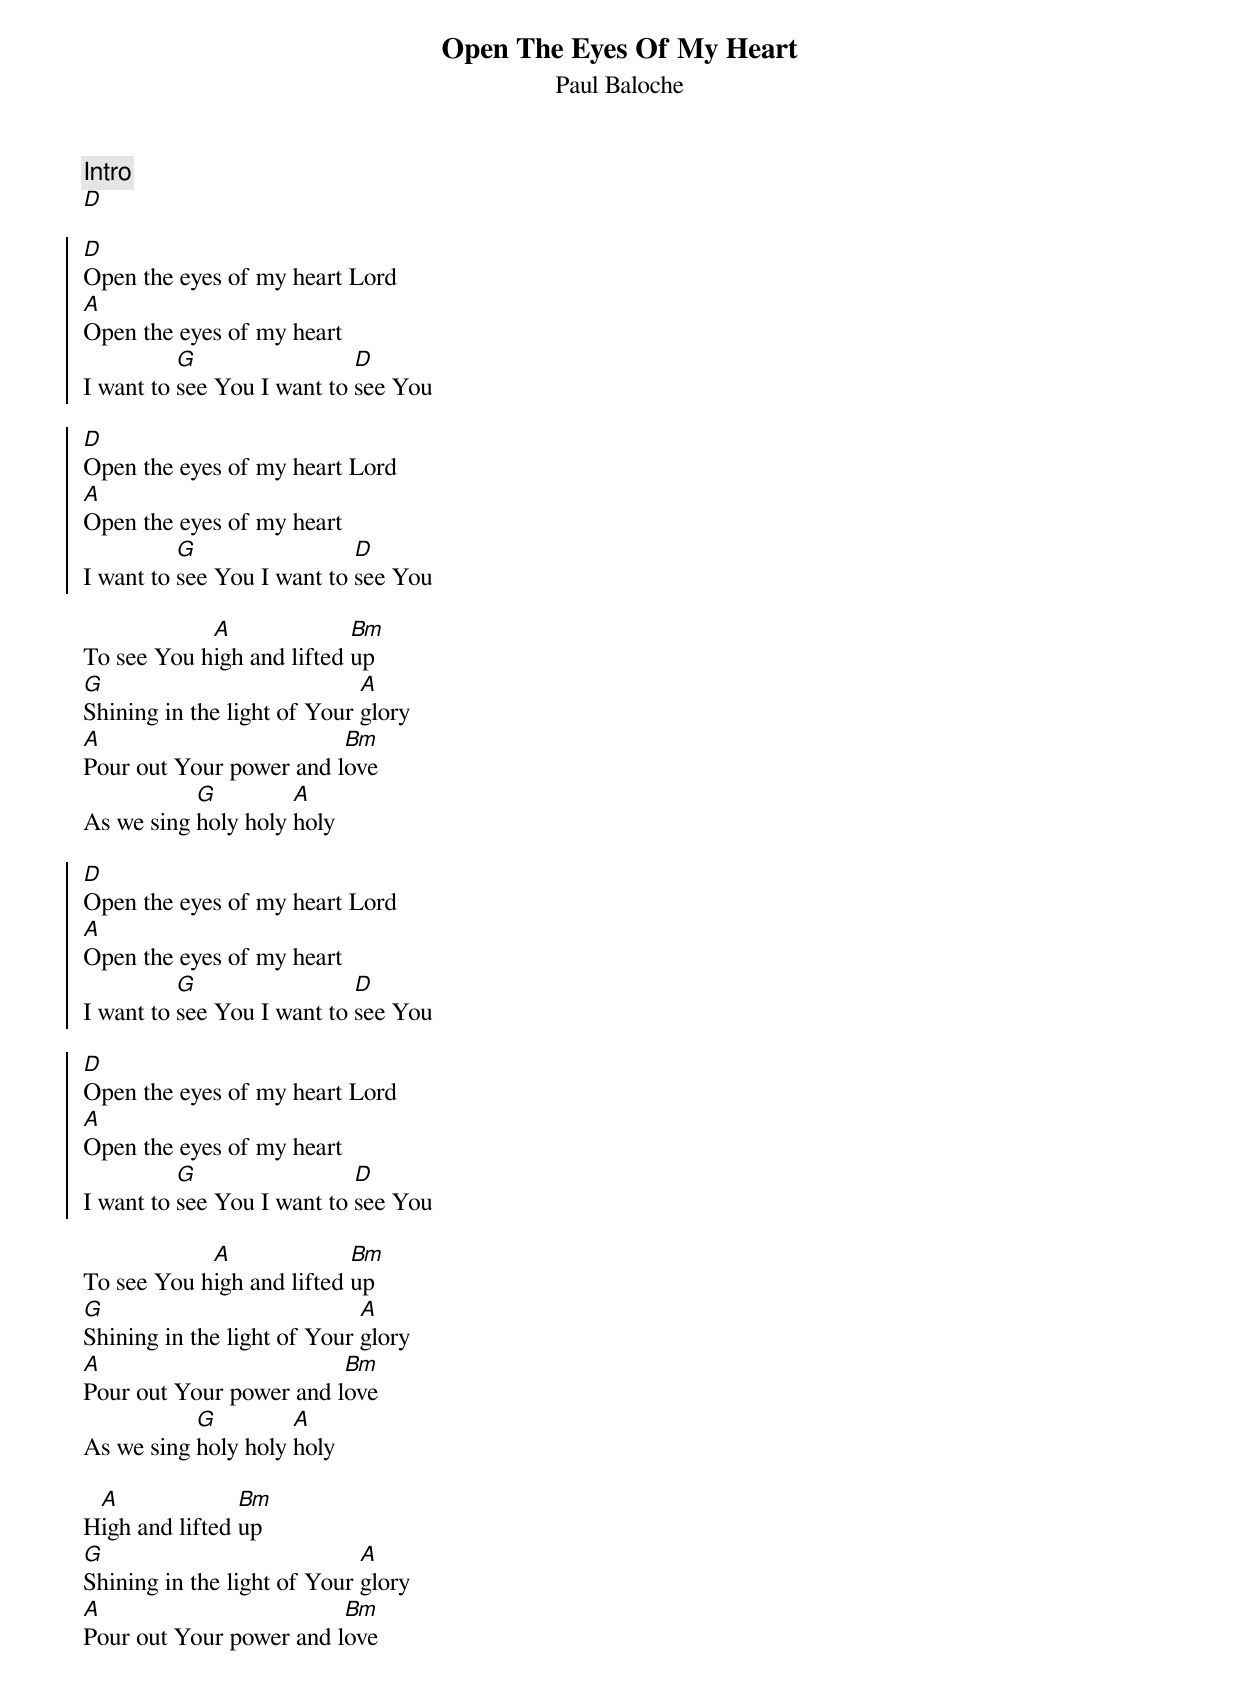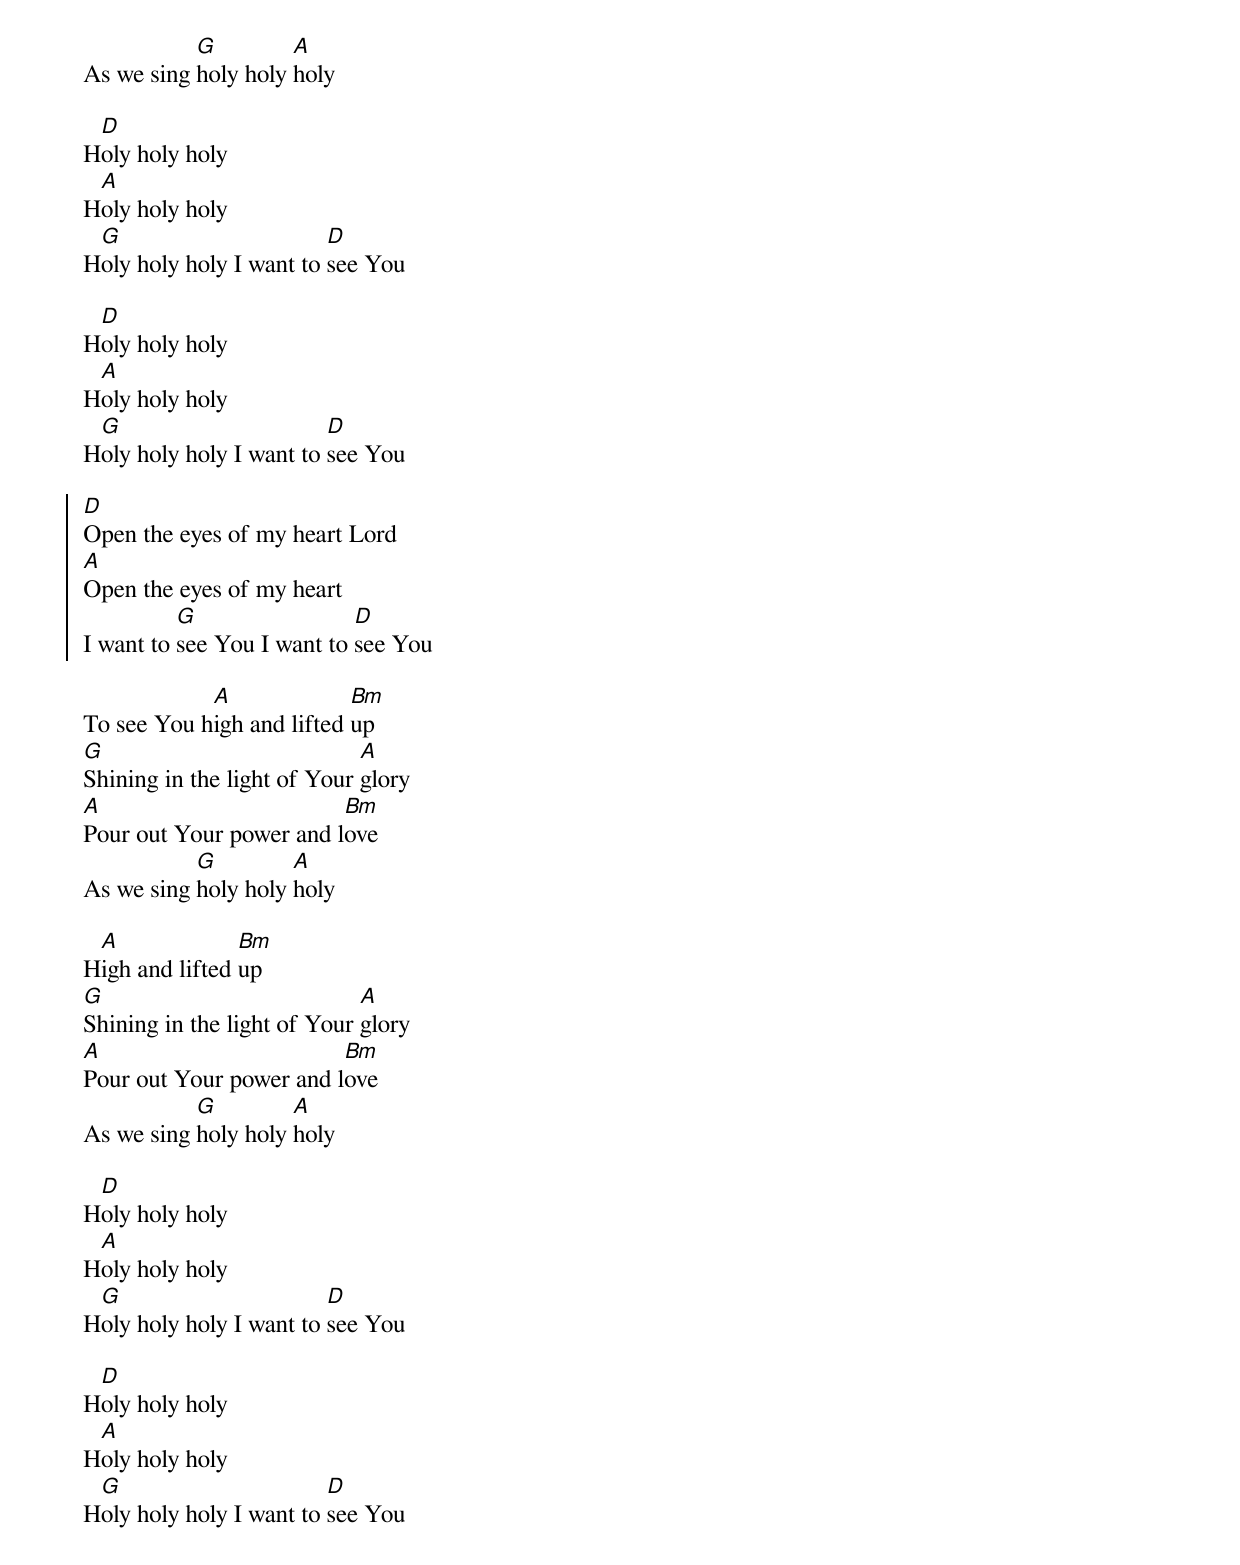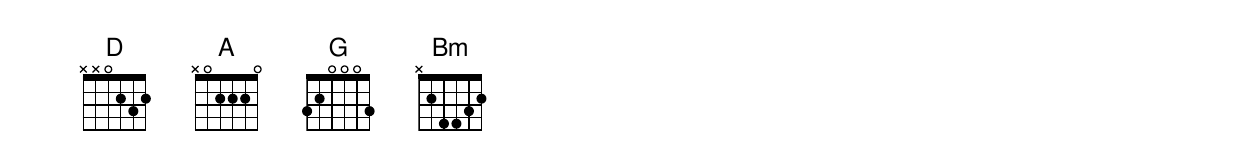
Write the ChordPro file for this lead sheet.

{title:Open The Eyes Of My Heart}
{subtitle:Paul Baloche}
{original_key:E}
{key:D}
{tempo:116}
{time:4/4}
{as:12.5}

{c:Intro}
[D]

{soc}
[D]Open the eyes of my heart Lord
[A]Open the eyes of my heart
I want to [G]see You I want to [D]see You

[D]Open the eyes of my heart Lord
[A]Open the eyes of my heart
I want to [G]see You I want to [D]see You
{eoc}

To see You h[A]igh and lifted [Bm]up
[G]Shining in the light of Your [A]glory
[A]Pour out Your power and l[Bm]ove
As we sing [G]holy holy [A]holy

{soc}
[D]Open the eyes of my heart Lord
[A]Open the eyes of my heart
I want to [G]see You I want to [D]see You

[D]Open the eyes of my heart Lord
[A]Open the eyes of my heart
I want to [G]see You I want to [D]see You
{eoc}

To see You h[A]igh and lifted [Bm]up
[G]Shining in the light of Your [A]glory
[A]Pour out Your power and l[Bm]ove
As we sing [G]holy holy [A]holy

H[A]igh and lifted [Bm]up
[G]Shining in the light of Your [A]glory
[A]Pour out Your power and l[Bm]ove
As we sing [G]holy holy [A]holy

{sob}
H[D]oly holy holy
H[A]oly holy holy
H[G]oly holy holy I want to [D]see You

H[D]oly holy holy
H[A]oly holy holy
H[G]oly holy holy I want to [D]see You
{eob}

{soc}
[D]Open the eyes of my heart Lord
[A]Open the eyes of my heart
I want to [G]see You I want to [D]see You
{eoc}

To see You h[A]igh and lifted [Bm]up
[G]Shining in the light of Your [A]glory
[A]Pour out Your power and l[Bm]ove
As we sing [G]holy holy [A]holy

H[A]igh and lifted [Bm]up
[G]Shining in the light of Your [A]glory
[A]Pour out Your power and l[Bm]ove
As we sing [G]holy holy [A]holy

{sob}
H[D]oly holy holy
H[A]oly holy holy
H[G]oly holy holy I want to [D]see You

H[D]oly holy holy
H[A]oly holy holy
H[G]oly holy holy I want to [D]see You
{eob}
